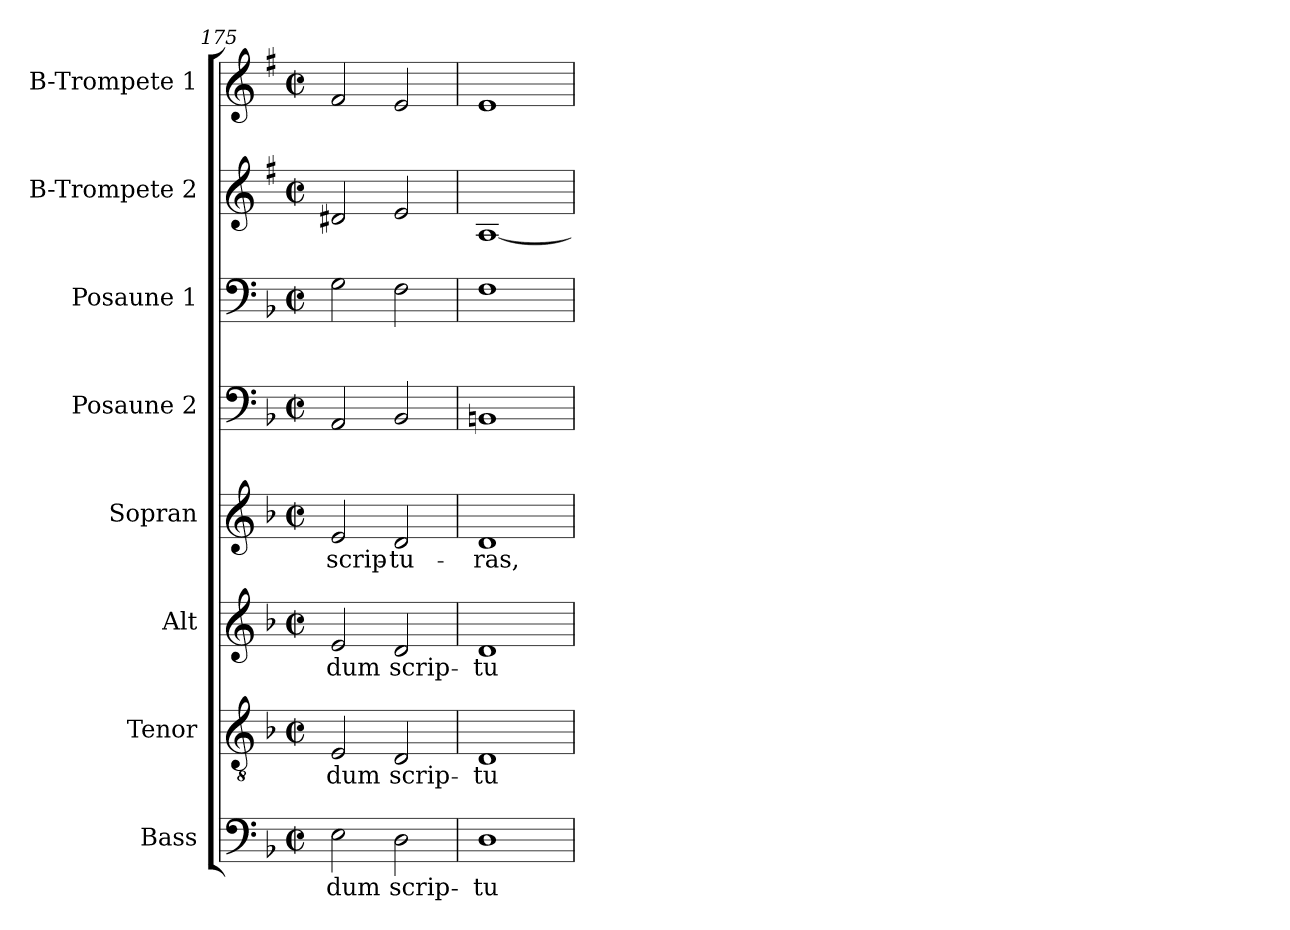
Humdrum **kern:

**kern	**text	**kern	**text	**kern	**text	**kern	**text	**kern	**kern	**kern	**kern
*part8	*part8	*part7	*part7	*part6	*part6	*part5	*part5	*part4	*part3	*part2	*part1
*staff8	*staff8	*staff7	*staff7	*staff6	*staff6	*staff5	*staff5	*staff4	*staff3	*staff2	*staff1
*I"Bass	*	*I"Tenor	*	*I"Alt	*	*I"Sopran	*	*I"Posaune 2	*I"Posaune 1	*I"B-Trompete 2	*I"B-Trompete 1
*I'B.	*	*I'T.	*	*I'A.	*	*I'S.	*	*I'Pos. 2	*I'Pos. 1	*I'B Trp. 2	*I'B Trp. 1
*clefF4	*	*clefGv2	*	*clefG2	*	*clefG2	*	*clefF4	*clefF4	*clefG2	*clefG2
*	*	*	*	*	*	*	*	*	*	*ITrd1c2	*ITrd1c2
*k[b-]	*	*k[b-]	*	*k[b-]	*	*k[b-]	*	*k[b-]	*k[b-]	*k[b-]	*k[b-]
*F:	*	*F:	*	*F:	*	*F:	*	*F:	*F:	*F:	*F:
*M2/2	*	*M2/2	*	*M2/2	*	*M2/2	*	*M2/2	*M2/2	*M2/2	*M2/2
*met(c|)	*	*met(c|)	*	*met(c|)	*	*met(c|)	*	*met(c|)	*met(c|)	*met(c|)	*met(c|)
=175	=175	=175	=175	=175	=175	=175	=175	=175	=175	=175	=175
!	!LO:LY:b	!	!LO:LY:b	!	!LO:LY:b	!	!LO:LY:b	!	!	!	!
2E\	-dum	2E/	-dum	2e/	-dum	2e/	scrip-	2AA/	2G\	2c#X/	2e/
!	!LO:LY:b	!	!LO:LY:b	!	!LO:LY:b	!	!LO:LY:b	!	!	!	!
2D\	scrip-	2D/	scrip-	2d/	scrip-	2d/	-tu-	2BB-/	2F\	2d/	2d/
!!LO:LB:g=z
=176	=176	=176	=176	=176	=176	=176	=176	=176	=176	=176	=176
!	!LO:LY:b	!	!LO:LY:b	!	!LO:LY:b	!	!LO:LY:b	!	!	!	!
1D	-tu-	1D	-tu-	1d	-tu-	1d	-ras,	1BBn	1F	[1G	1d
=	=	=	=	=	=	=	=	=	=	=	=
*-	*-	*-	*-	*-	*-	*-	*-	*-	*-	*-	*-
